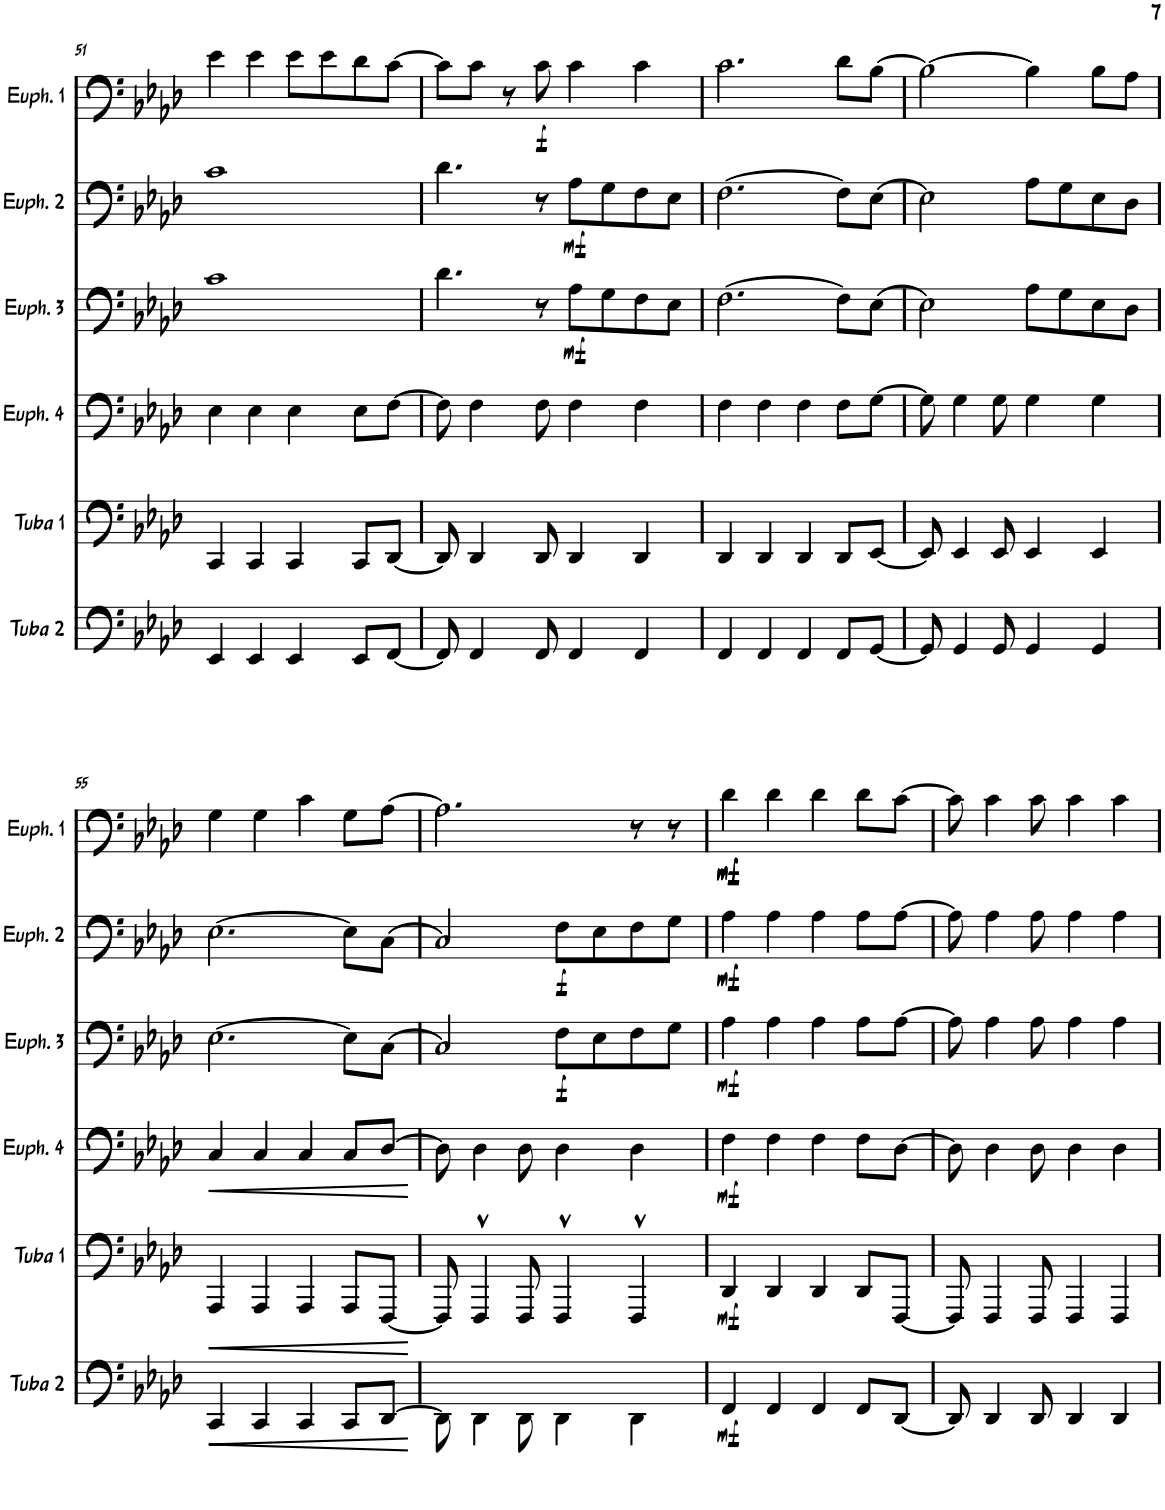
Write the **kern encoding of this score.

**kern	**dynam	**kern	**dynam	**kern	**dynam	**kern	**dynam	**kern	**dynam	**kern	**dynam
*part6	*part6	*part5	*part5	*part4	*part4	*part3	*part3	*part2	*part2	*part1	*part1
*staff6	*staff6	*staff5	*staff5	*staff4	*staff4	*staff3	*staff3	*staff2	*staff2	*staff1	*staff1
*I"Tuba 2	*	*I"Tuba 1	*	*I"Euphonium 4	*	*I"Euphonium 3	*	*I"Euphonium 2	*	*I"Euphonium 1	*
*I'Tuba 2	*	*I'Tuba 1	*	*I'Euph. 4	*	*I'Euph. 3	*	*I'Euph. 2	*	*I'Euph. 1	*
!!LO:PB:g=z
*clefF4	*	*clefF4	*	*clefF4	*	*clefF4	*	*clefF4	*	*clefF4	*
*Trd-7c-12	*	*Trd-7c-12	*	*	*	*	*	*	*	*	*
*k[b-e-a-d-]	*	*k[b-e-a-d-]	*	*k[b-e-a-d-]	*	*k[b-e-a-d-]	*	*k[b-e-a-d-]	*	*k[b-e-a-d-]	*
*M4/4	*	*M4/4	*	*M4/4	*	*M4/4	*	*M4/4	*	*M4/4	*
=51	=51	=51	=51	=51	=51	=51	=51	=51	=51	=51	=51
4EE-/	.	4CC/	.	4E-\	.	1c	.	1c	.	4e-\	.
4EE-/	.	4CC/	.	4E-\	.	.	.	.	.	4e-\	.
4EE-/	.	4CC/	.	4E-\	.	.	.	.	.	8e-\L	.
.	.	.	.	.	.	.	.	.	.	8e-\	.
8EE-/L	.	8CC/L	.	8E-\L	.	.	.	.	.	8d-\	.
[8FF/J	.	[8DD-/J	.	[8F\J	.	.	.	.	.	[8c\J	.
=52	=52	=52	=52	=52	=52	=52	=52	=52	=52	=52	=52
8FF/]	.	8DD-/]	.	8F\]	.	4.d-\	.	4.d-\	.	8c\L]	.
4FF/	.	4DD-/	.	4F\	.	.	.	.	.	8c\J	.
.	.	.	.	.	.	.	.	.	.	8r	.
!	!	!	!	!	!	!	!	!	!	!	!LO:DY:b
8FF/	.	8DD-/	.	8F\	.	8r	.	8r	.	8c\	f
!	!	!	!	!	!	!	!LO:DY:b	!	!LO:DY:b	!	!
4FF/	.	4DD-/	.	4F\	.	8A-\L	mf	8A-\L	mf	4c\	.
.	.	.	.	.	.	8G\	.	8G\	.	.	.
4FF/	.	4DD-/	.	4F\	.	8F\	.	8F\	.	4c\	.
.	.	.	.	.	.	8E-\J	.	8E-\J	.	.	.
=53	=53	=53	=53	=53	=53	=53	=53	=53	=53	=53	=53
4FF/	.	4DD-/	.	4F\	.	[2.F\	.	[2.F\	.	2.c\	.
4FF/	.	4DD-/	.	4F\	.	.	.	.	.	.	.
4FF/	.	4DD-/	.	4F\	.	.	.	.	.	.	.
8FF/L	.	8DD-/L	.	8F\L	.	8F\L]	.	8F\L]	.	8d-\L	.
[8GG/J	.	[8EE-/J	.	[8G\J	.	[8E-\J	.	[8E-\J	.	[8B-\J	.
=54	=54	=54	=54	=54	=54	=54	=54	=54	=54	=54	=54
8GG/]	.	8EE-/]	.	8G\]	.	2E-\]	.	2E-\]	.	2B-\_	.
4GG/	.	4EE-/	.	4G\	.	.	.	.	.	.	.
8GG/	.	8EE-/	.	8G\	.	.	.	.	.	.	.
4GG/	.	4EE-/	.	4G\	.	8A-\L	.	8A-\L	.	4B-\]	.
.	.	.	.	.	.	8G\	.	8G\	.	.	.
4GG/	.	4EE-/	.	4G\	.	8E-\	.	8E-\	.	8B-\L	.
.	.	.	.	.	.	8D-\J	.	8D-\J	.	8A-\J	.
!!LO:LB:g=z
=55	=55	=55	=55	=55	=55	=55	=55	=55	=55	=55	=55
!	!LO:HP:b	!	!LO:HP:b	!	!LO:HP:b	!	!	!	!	!	!
4CC/	<	4AAA-/	<	4C/	<	[2.E-\	.	[2.E-\	.	4G\	.
4CC/	.	4AAA-/	.	4C/	.	.	.	.	.	4G\	.
4CC/	.	4AAA-/	.	4C/	.	.	.	.	.	4c\	.
8CC/L	.	8AAA-/L	.	8C/L	.	8E-\L]	.	8E-\L]	.	8G\L	.
[8DD-/J	.	[8FFF/J	.	[8D-/J	.	[8C\J	.	[8C\J	.	[8A-\J	.
.	[	.	[	.	[	.	.	.	.	.	.
=56	=56	=56	=56	=56	=56	=56	=56	=56	=56	=56	=56
8DD-\]	.	8FFF/]	.	8D-\]	.	2C/]	.	2C/]	.	2.A-\]	.
4DD-\	.	4FFF^^/	.	4D-\	.	.	.	.	.	.	.
8DD-\	.	8FFF/	.	8D-\	.	.	.	.	.	.	.
!	!	!	!	!	!	!	!LO:DY:b	!	!LO:DY:b	!	!
4DD-\	.	4FFF^^/	.	4D-\	.	8F\L	f	8F\L	f	.	.
.	.	.	.	.	.	8E-\	.	8E-\	.	.	.
4DD-\	.	4FFF^^/	.	4D-\	.	8F\	.	8F\	.	8r	.
.	.	.	.	.	.	8G\J	.	8G\J	.	8r	.
=57	=57	=57	=57	=57	=57	=57	=57	=57	=57	=57	=57
!	!LO:DY:b	!	!LO:DY:b	!	!LO:DY:b	!	!LO:DY:b	!	!LO:DY:b	!	!
!	!	!	!	!	!	!	!	!	!LO:DY:n=1:b	!	!LO:DY:b
!	!	!	!	!	!	!	!	!	!	!	!LO:DY:n=1:b
!	!	!	!	!	!	!	!	!	!	!	!LO:DY:n=2:b
!	!	!	!	!	!	!	!	!	!	!	!LO:DY:n=3:b
4FF/	mf	4DD-/	mf	4F\	mf	4A-\	mf	4A-\	mf mf	4d-\	mf mf mf mf
4FF/	.	4DD-/	.	4F\	.	4A-\	.	4A-\	.	4d-\	.
4FF/	.	4DD-/	.	4F\	.	4A-\	.	4A-\	.	4d-\	.
8FF/L	.	8DD-/L	.	8F\L	.	8A-\L	.	8A-\L	.	8d-\L	.
[8DD-/J	.	[8FFF/J	.	[8D-\J	.	[8A-\J	.	[8A-\J	.	[8c\J	.
=58	=58	=58	=58	=58	=58	=58	=58	=58	=58	=58	=58
8DD-/]	.	8FFF/]	.	8D-\]	.	8A-\]	.	8A-\]	.	8c\]	.
4DD-/	.	4FFF/	.	4D-\	.	4A-\	.	4A-\	.	4c\	.
8DD-/	.	8FFF/	.	8D-\	.	8A-\	.	8A-\	.	8c\	.
4DD-/	.	4FFF/	.	4D-\	.	4A-\	.	4A-\	.	4c\	.
4DD-/	.	4FFF/	.	4D-\	.	4A-\	.	4A-\	.	4c\	.
=	=	=	=	=	=	=	=	=	=	=	=
*-	*-	*-	*-	*-	*-	*-	*-	*-	*-	*-	*-
